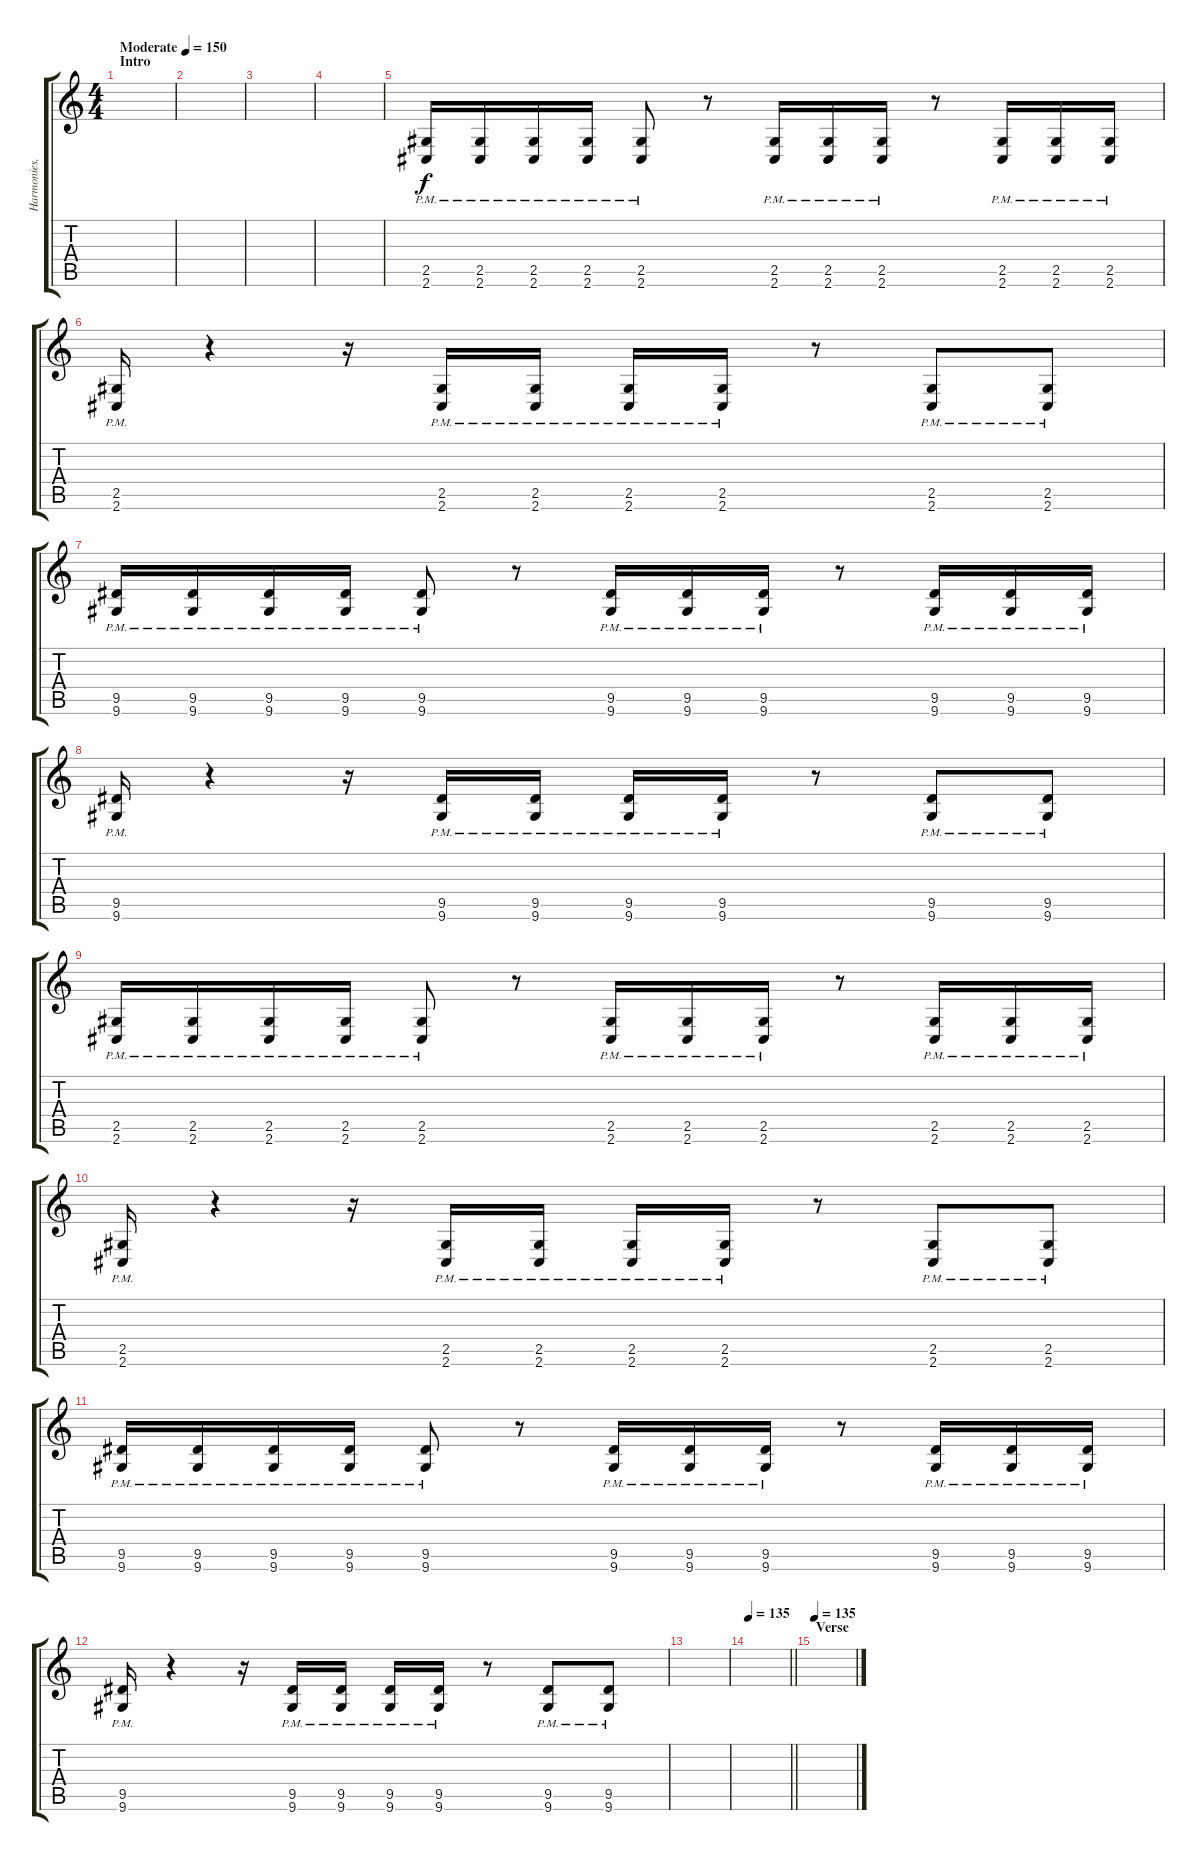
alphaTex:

\track ("Harmonies, clean, backing" "Harmonies,") {instrument overdrivenguitar}
\staff {score tabs}
\tuning (Db4 Ab3 E3 B2 Gb2 B1) {hide}
\ts (4 4)
\section ("" "Intro")
\tempo (150 "Moderate")
\clef g2
\ks c
|
|
|
|
(2.5{pm} 2.6{pm}).16{instrument distortionguitar} (2.5{pm} 2.6{pm}).16 (2.5{pm} 2.6{pm}).16 (2.5{pm} 2.6{pm}).16 (2.5{pm} 2.6{pm}).8 r.8 (2.5{pm} 2.6{pm}).16 (2.5{pm} 2.6{pm}).16 (2.5{pm} 2.6{pm}).16 r.8 (2.5{pm} 2.6{pm}).16 (2.5{pm} 2.6{pm}).16 (2.5{pm} 2.6{pm}).16 |
(2.5{pm} 2.6{pm}).16 r.4 r.16 (2.5{pm} 2.6{pm}).16 (2.5{pm} 2.6{pm}).16 (2.5{pm} 2.6{pm}).16 (2.5{pm} 2.6{pm}).16 r.8 (2.5{pm} 2.6{pm}).8 (2.5{pm} 2.6{pm}).8 |
(9.5{pm} 9.6{pm}).16 (9.5{pm} 9.6{pm}).16 (9.5{pm} 9.6{pm}).16 (9.5{pm} 9.6{pm}).16 (9.5{pm} 9.6{pm}).8 r.8 (9.5{pm} 9.6{pm}).16 (9.5{pm} 9.6{pm}).16 (9.5{pm} 9.6{pm}).16 r.8 (9.5{pm} 9.6{pm}).16 (9.5{pm} 9.6{pm}).16 (9.5{pm} 9.6{pm}).16 |
(9.5{pm} 9.6{pm}).16 r.4 r.16 (9.5{pm} 9.6{pm}).16 (9.5{pm} 9.6{pm}).16 (9.5{pm} 9.6{pm}).16 (9.5{pm} 9.6{pm}).16 r.8 (9.5{pm} 9.6{pm}).8 (9.5{pm} 9.6{pm}).8 |
(2.5{pm} 2.6{pm}).16 (2.5{pm} 2.6{pm}).16 (2.5{pm} 2.6{pm}).16 (2.5{pm} 2.6{pm}).16 (2.5{pm} 2.6{pm}).8 r.8 (2.5{pm} 2.6{pm}).16 (2.5{pm} 2.6{pm}).16 (2.5{pm} 2.6{pm}).16 r.8 (2.5{pm} 2.6{pm}).16 (2.5{pm} 2.6{pm}).16 (2.5{pm} 2.6{pm}).16 |
(2.5{pm} 2.6{pm}).16 r.4 r.16 (2.5{pm} 2.6{pm}).16 (2.5{pm} 2.6{pm}).16 (2.5{pm} 2.6{pm}).16 (2.5{pm} 2.6{pm}).16 r.8 (2.5{pm} 2.6{pm}).8 (2.5{pm} 2.6{pm}).8 |
(9.5{pm} 9.6{pm}).16 (9.5{pm} 9.6{pm}).16 (9.5{pm} 9.6{pm}).16 (9.5{pm} 9.6{pm}).16 (9.5{pm} 9.6{pm}).8 r.8 (9.5{pm} 9.6{pm}).16 (9.5{pm} 9.6{pm}).16 (9.5{pm} 9.6{pm}).16 r.8 (9.5{pm} 9.6{pm}).16 (9.5{pm} 9.6{pm}).16 (9.5{pm} 9.6{pm}).16 |
(9.5{pm} 9.6{pm}).16 r.4 r.16 (9.5{pm} 9.6{pm}).16 (9.5{pm} 9.6{pm}).16 (9.5{pm} 9.6{pm}).16 (9.5{pm} 9.6{pm}).16 r.8 (9.5{pm} 9.6{pm}).8 (9.5{pm} 9.6{pm}).8 |
|
\tempo 135
\barLineRight lightlight
|
\section ("" "Verse")
\tempo 135
